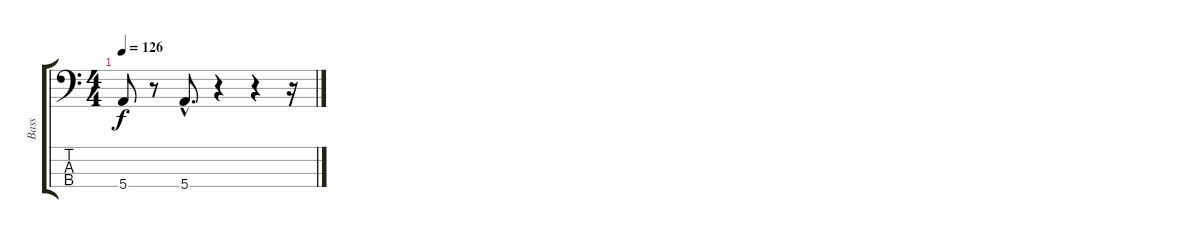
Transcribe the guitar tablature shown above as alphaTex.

\track ("Bass" "Bass") {instrument electricbassfinger}
\staff {score tabs}
\tuning (G2 D2 A1 E1) {hide}
\ts (4 4)
\tempo 126
\clef f4
\ks c
5.4.8{dy f} r.8 5.4{hac}.8{d} r.4 r.4 r.16
